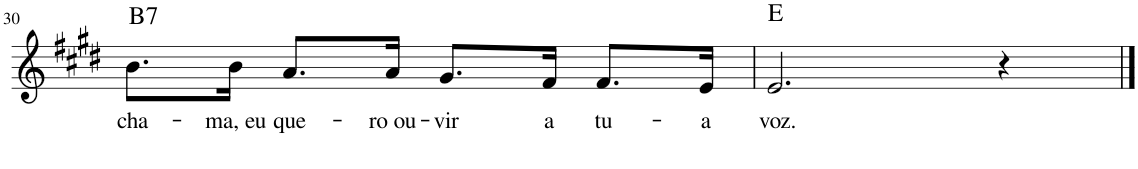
**kern	**text	**harte
*part1	*part1	*part1
*staff1	*staff1	*
*I"Voz	*	*
*I'Vo.	*	*
!!LO:PB:g=z
*clefG2	*	*
*k[f#c#g#d#]	*	*
*M4/4	*	*
*met(c)	*	*
=30	=30	=30
!	!LO:LY:b	!LO:H:kt=7
8.b\L	cha-	B:7
!	!LO:LY:b	!
16b\Jk	-ma, eu	.
!	!LO:LY:b	!
8.a/L	que-	.
!	!LO:LY:b	!
16a/Jk	-ro ou-	.
!	!LO:LY:b	!
8.g#/L	-vir	.
!	!LO:LY:b	!
16f#/Jk	a	.
!	!LO:LY:b	!
8.f#/L	tu-	.
!	!LO:LY:b	!
16e/Jk	-a	.
=31	=31	=31
!	!LO:LY:b	!
2.e/	voz.	E:maj
4r	.	.
==	==	==
*-	*-	*-
